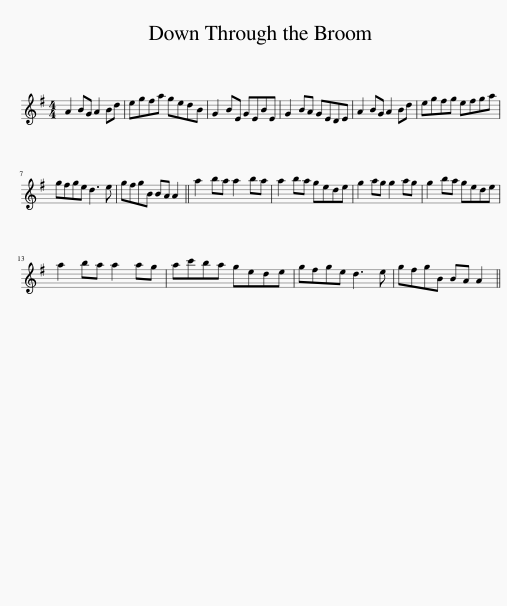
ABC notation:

X:1
L:1/8
M:4/4
I:linebreak $
K:G
V:1 treble
V:1
 A2 BG A2 Bd | egfa gedB | G2 BE GEBE | G2 BA GEDE | A2 BG A2 Bd | %5
 egfg efga |$ gfge d3 e | gfgB BA A2 || a2 ba a2 ba | a2 ba gede | %10
 g2 ag g2 ag | g2 ba gede |$ a2 ba a2 ag | ac'ba gede | gfge d3 e | %15
 gfgB BA A2 || %16
